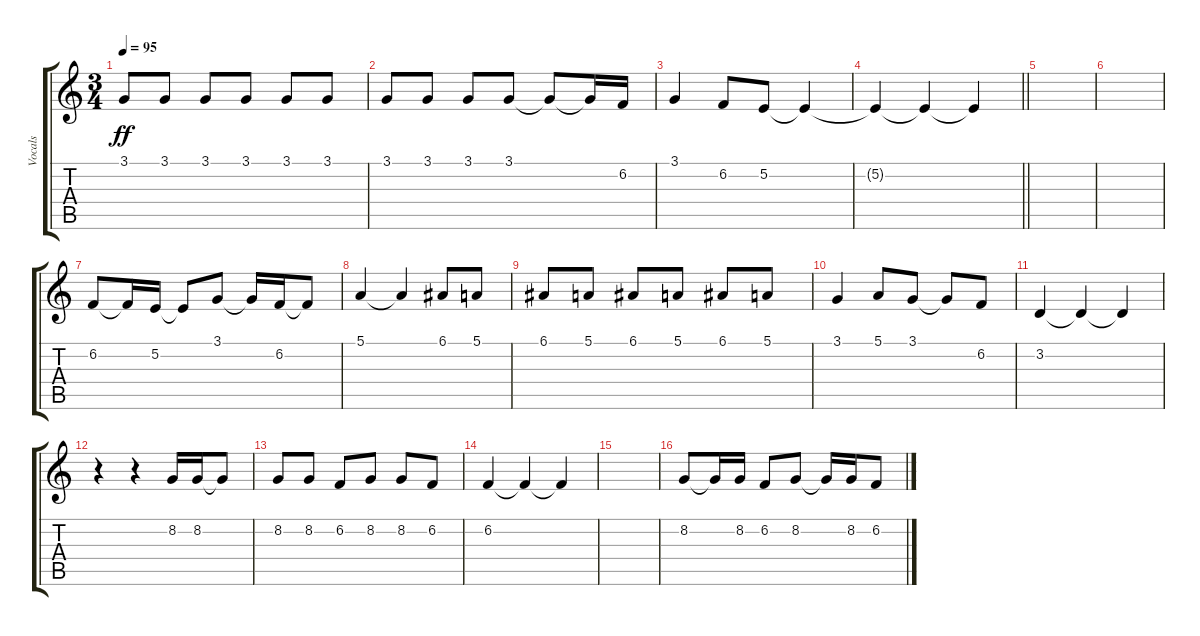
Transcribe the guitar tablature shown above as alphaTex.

\track ("Vocals" "Vocals") {instrument choiraahs}
\staff {score tabs}
\tuning (E4 B3 G3 D3 A2 D2) {hide}
\ts (3 4)
\tempo 95
\clef g2
\ks c
3.1.8{dy ff} 3.1.8 3.1.8 3.1.8 3.1.8 3.1.8 |
3.1.8 3.1.8 3.1.8 3.1.8 3.1{t}.8 3.1{t}.16 6.2.16 |
3.1.4 6.2.8 5.2.8 5.2{t}.4 |
\barLineRight lightlight
5.2{t}.4 5.2{t}.4 5.2{t}.4 |
\section ("" "")
|
|
6.2.8 6.2{t}.16 5.2.16 5.2{t}.8 3.1.8 3.1{t}.16 6.2.16 6.2{t}.8 |
5.1.4 5.1{t}.4 6.1.8 5.1.8 |
6.1.8 5.1.8 6.1.8 5.1.8 6.1.8 5.1.8 |
3.1.4 5.1.8 3.1.8 3.1{t}.8 6.2.8 |
3.2.4 3.2{t}.4 3.2{t}.4 |
r.4 r.4 8.2.16 8.2.16 8.2{t}.8 |
8.2.8 8.2.8 6.2.8 8.2.8 8.2.8 6.2.8 |
6.2.4 6.2{t}.4 6.2{t}.4 |
|
8.2.8 8.2{t}.16 8.2.16 6.2.8 8.2.8 8.2{t}.16 8.2.16 6.2.8
